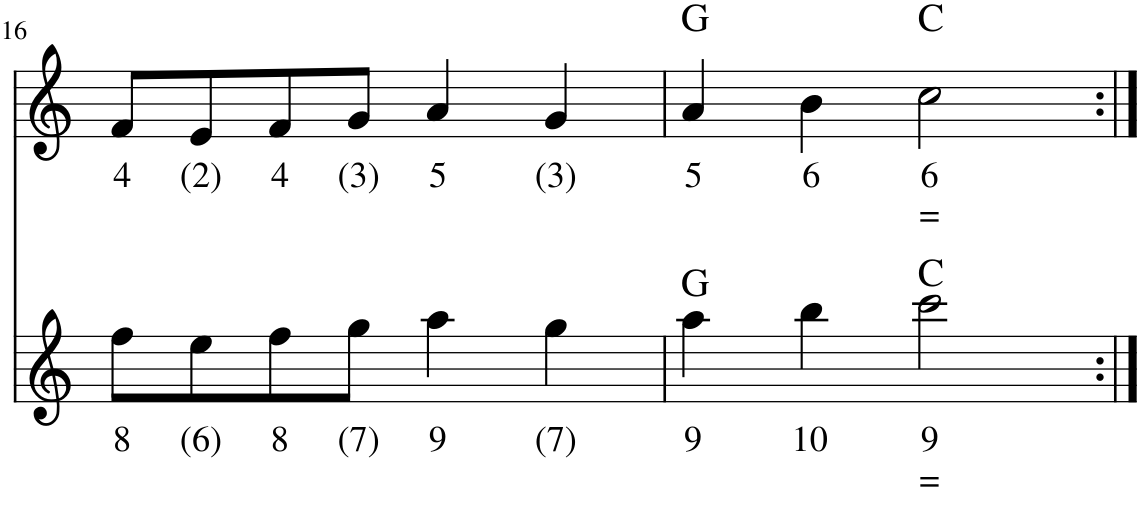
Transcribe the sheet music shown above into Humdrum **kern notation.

**kern	**text	**text	**harte	**kern	**text	**text	**harte
*part2	*part2	*part2	*part2	*part1	*part1	*part1	*part1
*staff2	*staff2	*staff2	*	*staff1	*staff1	*staff1	*
*I"Stem	*	*	*	*I"Piano	*	*	*
!!LO:PB:g=z
*clefG2	*	*	*	*clefG2	*	*	*
*k[]	*	*	*	*k[]	*	*	*
*M4/4	*	*	*	*M4/4	*	*	*
=16	=16	=16	=16	=16	=16	=16	=16
!	!LO:LY:b	!	!	!	!LO:LY:b	!	!
8ff\L	8	.	.	8f/L	4	.	.
!	!LO:LY:b	!	!	!	!LO:LY:b	!	!
8ee\	(6)	.	.	8e/	(2)	.	.
!	!LO:LY:b	!	!	!	!LO:LY:b	!	!
8ff\	8	.	.	8f/	4	.	.
!	!LO:LY:b	!	!	!	!LO:LY:b	!	!
8gg\J	(7)	.	.	8g/J	(3)	.	.
!	!LO:LY:b	!	!	!	!LO:LY:b	!	!
4aa\	9	.	.	4a/	5	.	.
!	!LO:LY:b	!	!	!	!LO:LY:b	!	!
4gg\	(7)	.	.	4g/	(3)	.	.
=17	=17	=17	=17	=17	=17	=17	=17
!	!LO:LY:b	!	!	!	!LO:LY:b	!	!
4aa\	9	.	G:maj	4a/	5	.	G:maj
!	!LO:LY:b	!	!	!	!LO:LY:b	!	!
4bb\	10	.	.	4b\	6	.	.
!	!LO:LY:b	!LO:LY:b	!	!	!LO:LY:b	!LO:LY:b	!
2ccc\	9	=	C:maj	2cc\	6	=	C:maj
=:|!	=:|!	=:|!	=:|!	=:|!	=:|!	=:|!	=:|!
*-	*-	*-	*-	*-	*-	*-	*-
